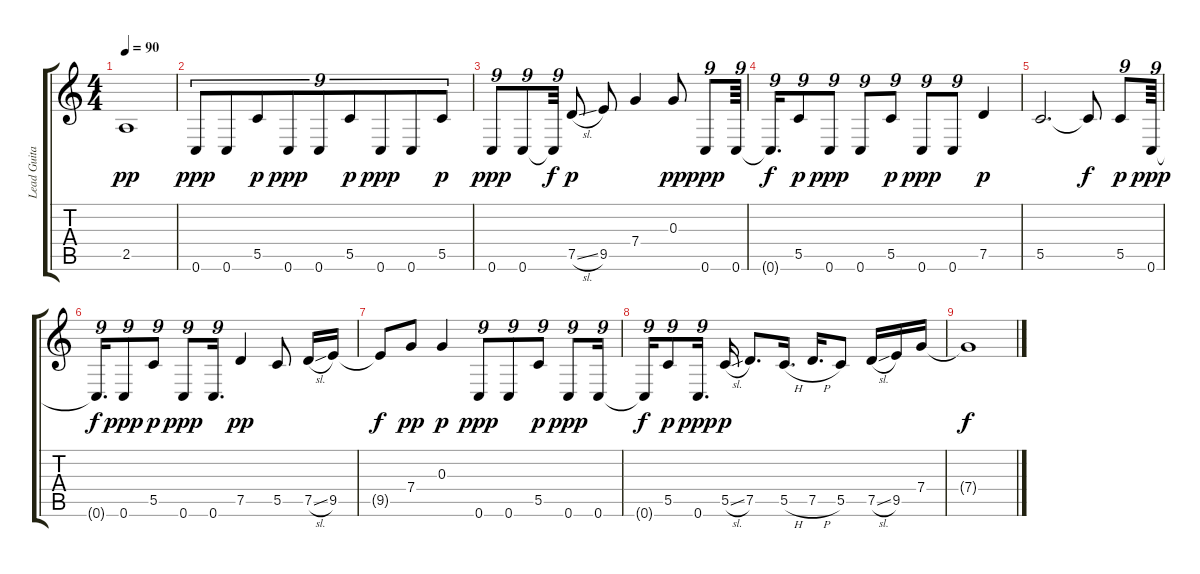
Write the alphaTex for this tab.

\track ("Lead Guitar" "Lead Guita") {instrument electricguitarjazz}
\staff {score tabs}
\tuning (E4 C4 G3 C3 G2 C2) {hide}
\ts (4 4)
\tempo 90
\clef g2
\ks c
2.5.1{dy pp} |
0.6.8{tu (9 8) dy ppp} 0.6.8{tu (9 8)} 5.5.8{tu (9 8) dy p} 0.6.8{tu (9 8) dy ppp} 0.6.8{tu (9 8)} 5.5.8{tu (9 8) dy p} 0.6.8{tu (9 8) dy ppp} 0.6.8{tu (9 8)} 5.5.8{tu (9 8) dy p} |
0.6.8{tu (9 8) dy ppp} 0.6.8{tu (9 8)} 0.6{t}.32{tu (9 8) dy f} 7.5{sl}.8{dy p} 9.5.8 7.4.4 0.3.8{dy pp} 0.6.8{tu (9 8) dy ppp} 0.6.64{tu (9 8)} |
0.6{t}.16{d tu (9 8) dy f} 5.5.8{tu (9 8) dy p} 0.6.8{tu (9 8) dy ppp} 0.6.8{tu (9 8)} 5.5.8{tu (9 8) dy p} 0.6.8{tu (9 8) dy ppp} 0.6.8{tu (9 8)} 7.5.4{dy p} |
5.5.2{d} 5.5{t}.8{dy f} 5.5.8{tu (9 8) dy p} 0.6.64{tu (9 8) dy ppp} |
0.6{t}.16{d tu (9 8) dy f} 0.6.8{tu (9 8) dy ppp} 5.5.8{tu (9 8) dy p} 0.6.8{tu (9 8) dy ppp} 0.6.16{d tu (9 8)} 7.5.4{dy pp} 5.5.8 7.5{sl}.16 9.5.16 |
9.5{t}.8{dy f} 7.4.8{dy pp} 0.3.4{dy p} 0.6.8{tu (9 8) dy ppp} 0.6.8{tu (9 8)} 5.5.8{tu (9 8) dy p} 0.6.8{tu (9 8) dy ppp} 0.6.16{tu (9 8)} |
0.6{t}.16{tu (9 8) dy f} 5.5.8{tu (9 8) dy p} 0.6.16{d tu (9 8) dy ppp} 5.5{sl}.16{dy p} 7.5.8{d} 5.5{h}.16{d} 7.5{h}.16{d} 5.5.8 7.5{sl}.16 9.5.16 7.4.16 |
7.4{t}.1{dy f}
